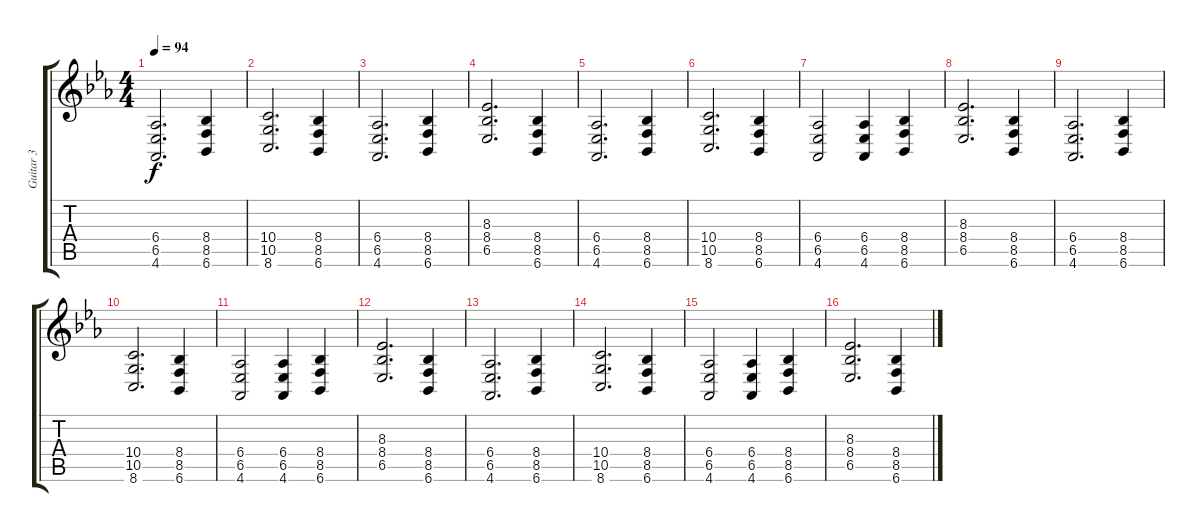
\track ("Guitar 3" "Guitar 3") {instrument lead2sawtooth}
\staff {score tabs}
\tuning (E4 B3 G3 D3 A2 E2) {hide}
\ts (4 4)
\tempo 94
\clef g2
\ks eb
(6.4 6.5 4.6).2{d dy f} (8.4 8.5 6.6).4 |
(10.4 10.5 8.6).2{d} (8.4 8.5 6.6).4 |
(6.4 6.5 4.6).2{d} (8.4 8.5 6.6).4 |
(8.3 8.4 6.5).2{d} (8.4 8.5 6.6).4 |
(6.4 6.5 4.6).2{d} (8.4 8.5 6.6).4 |
(10.4 10.5 8.6).2{d} (8.4 8.5 6.6).4 |
(6.4 6.5 4.6).2 (6.4 6.5 4.6).4 (8.4 8.5 6.6).4 |
(8.3 8.4 6.5).2{d} (8.4 8.5 6.6).4 |
(6.4 6.5 4.6).2{d} (8.4 8.5 6.6).4 |
(10.4 10.5 8.6).2{d} (8.4 8.5 6.6).4 |
(6.4 6.5 4.6).2 (6.4 6.5 4.6).4 (8.4 8.5 6.6).4 |
(8.3 8.4 6.5).2{d} (8.4 8.5 6.6).4 |
(6.4 6.5 4.6).2{d} (8.4 8.5 6.6).4 |
(10.4 10.5 8.6).2{d} (8.4 8.5 6.6).4 |
(6.4 6.5 4.6).2 (6.4 6.5 4.6).4 (8.4 8.5 6.6).4 |
(8.3 8.4 6.5).2{d} (8.4 8.5 6.6).4
